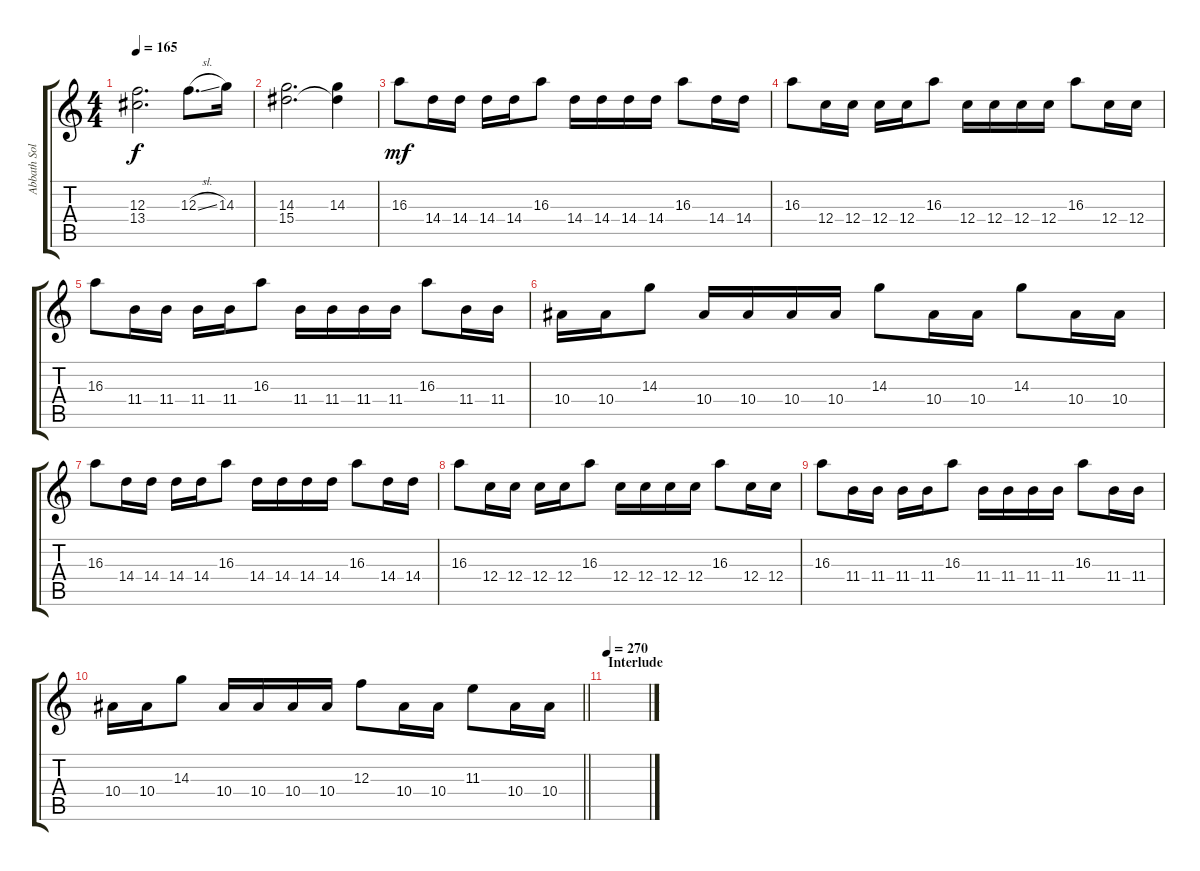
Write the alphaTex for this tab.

\track ("Abbath Solo" "Abbath Sol") {instrument overdrivenguitar}
\staff {score tabs}
\tuning (D4 A3 F3 C3 G2 D2) {hide}
\ts (4 4)
\tempo 165
\clef g2
\ks c
(12.3 13.4).2{d dy f} 12.3{sl}.8{d} 14.3.16 |
(14.3 15.4).2{d} (14.3 15.4{t}).4 |
16.3.8{dy mf} 14.4.16 14.4.16 14.4.16 14.4.16 16.3.8 14.4.16 14.4.16 14.4.16 14.4.16 16.3.8 14.4.16 14.4.16 |
16.3.8 12.4.16 12.4.16 12.4.16 12.4.16 16.3.8 12.4.16 12.4.16 12.4.16 12.4.16 16.3.8 12.4.16 12.4.16 |
16.3.8 11.4.16 11.4.16 11.4.16 11.4.16 16.3.8 11.4.16 11.4.16 11.4.16 11.4.16 16.3.8 11.4.16 11.4.16 |
10.4.16 10.4.16 14.3.8 10.4.16 10.4.16 10.4.16 10.4.16 14.3.8 10.4.16 10.4.16 14.3.8 10.4.16 10.4.16 |
16.3.8 14.4.16 14.4.16 14.4.16 14.4.16 16.3.8 14.4.16 14.4.16 14.4.16 14.4.16 16.3.8 14.4.16 14.4.16 |
16.3.8 12.4.16 12.4.16 12.4.16 12.4.16 16.3.8 12.4.16 12.4.16 12.4.16 12.4.16 16.3.8 12.4.16 12.4.16 |
16.3.8 11.4.16 11.4.16 11.4.16 11.4.16 16.3.8 11.4.16 11.4.16 11.4.16 11.4.16 16.3.8 11.4.16 11.4.16 |
\barLineRight lightlight
10.4.16 10.4.16 14.3.8 10.4.16 10.4.16 10.4.16 10.4.16 12.3.8 10.4.16 10.4.16 11.3.8 10.4.16 10.4.16 |
\section ("" "Interlude")
\tempo 270
